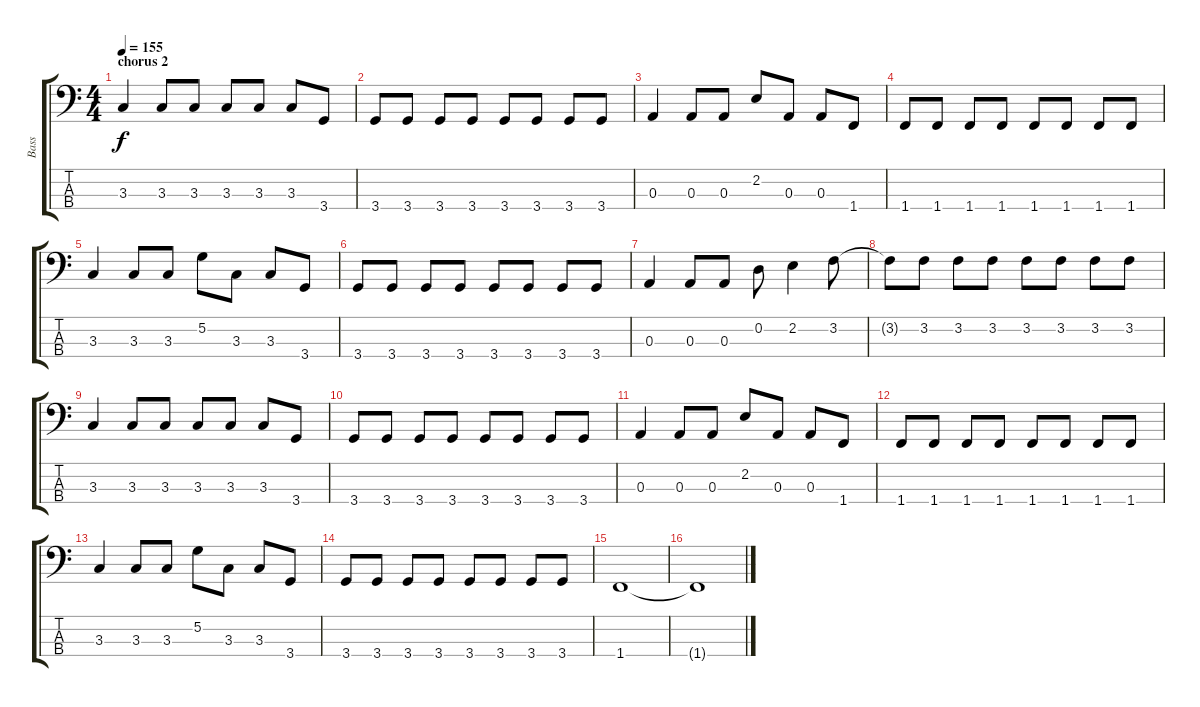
\track ("Bass" "Bass") {instrument electricbasspick}
\staff {score tabs}
\tuning (G2 D2 A1 E1) {hide}
\ts (4 4)
\section ("" "chorus 2")
\tempo 155
\clef f4
\ks c
3.3.4{dy f} 3.3.8 3.3.8 3.3.8 3.3.8 3.3.8 3.4.8 |
3.4.8 3.4.8 3.4.8 3.4.8 3.4.8 3.4.8 3.4.8 3.4.8 |
0.3.4 0.3.8 0.3.8 2.2.8 0.3.8 0.3.8 1.4.8 |
1.4.8 1.4.8 1.4.8 1.4.8 1.4.8 1.4.8 1.4.8 1.4.8 |
3.3.4 3.3.8 3.3.8 5.2.8 3.3.8 3.3.8 3.4.8 |
3.4.8 3.4.8 3.4.8 3.4.8 3.4.8 3.4.8 3.4.8 3.4.8 |
0.3.4 0.3.8 0.3.8 0.2.8 2.2.4 3.2.8 |
3.2{t}.8 3.2.8 3.2.8 3.2.8 3.2.8 3.2.8 3.2.8 3.2.8 |
3.3.4 3.3.8 3.3.8 3.3.8 3.3.8 3.3.8 3.4.8 |
3.4.8 3.4.8 3.4.8 3.4.8 3.4.8 3.4.8 3.4.8 3.4.8 |
0.3.4 0.3.8 0.3.8 2.2.8 0.3.8 0.3.8 1.4.8 |
1.4.8 1.4.8 1.4.8 1.4.8 1.4.8 1.4.8 1.4.8 1.4.8 |
3.3.4 3.3.8 3.3.8 5.2.8 3.3.8 3.3.8 3.4.8 |
3.4.8 3.4.8 3.4.8 3.4.8 3.4.8 3.4.8 3.4.8 3.4.8 |
1.4.1 |
1.4{t}.1
